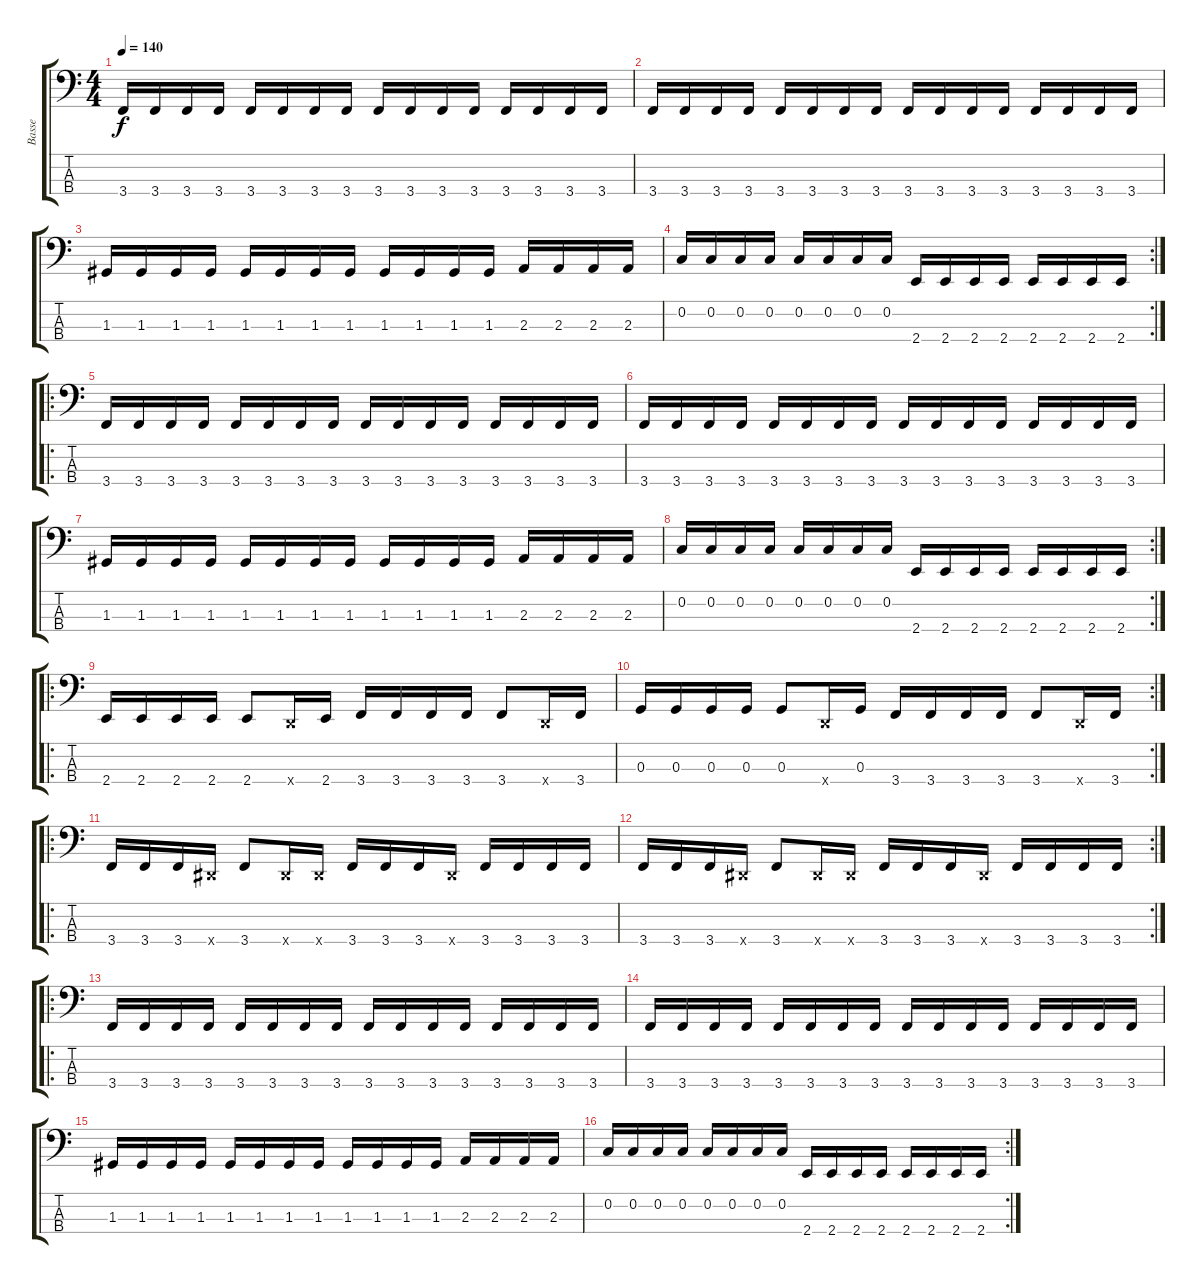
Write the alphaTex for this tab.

\track ("Basse" "Basse") {instrument electricbassfinger}
\staff {score tabs}
\tuning (F2 C2 G1 D1) {hide}
\ts (4 4)
\tempo 140
\clef f4
\ks c
3.4.16{dy f instrument electricbassfinger} 3.4.16 3.4.16 3.4.16 3.4.16 3.4.16 3.4.16 3.4.16 3.4.16 3.4.16 3.4.16 3.4.16 3.4.16 3.4.16 3.4.16 3.4.16 |
3.4.16 3.4.16 3.4.16 3.4.16 3.4.16 3.4.16 3.4.16 3.4.16 3.4.16 3.4.16 3.4.16 3.4.16 3.4.16 3.4.16 3.4.16 3.4.16 |
1.3.16 1.3.16 1.3.16 1.3.16 1.3.16 1.3.16 1.3.16 1.3.16 1.3.16 1.3.16 1.3.16 1.3.16 2.3.16 2.3.16 2.3.16 2.3.16 |
\rc 2
0.2.16 0.2.16 0.2.16 0.2.16 0.2.16 0.2.16 0.2.16 0.2.16 2.4.16 2.4.16 2.4.16 2.4.16 2.4.16 2.4.16 2.4.16 2.4.16 |
\ro
3.4.16 3.4.16 3.4.16 3.4.16 3.4.16 3.4.16 3.4.16 3.4.16 3.4.16 3.4.16 3.4.16 3.4.16 3.4.16 3.4.16 3.4.16 3.4.16 |
3.4.16 3.4.16 3.4.16 3.4.16 3.4.16 3.4.16 3.4.16 3.4.16 3.4.16 3.4.16 3.4.16 3.4.16 3.4.16 3.4.16 3.4.16 3.4.16 |
1.3.16 1.3.16 1.3.16 1.3.16 1.3.16 1.3.16 1.3.16 1.3.16 1.3.16 1.3.16 1.3.16 1.3.16 2.3.16 2.3.16 2.3.16 2.3.16 |
\rc 2
0.2.16 0.2.16 0.2.16 0.2.16 0.2.16 0.2.16 0.2.16 0.2.16 2.4.16 2.4.16 2.4.16 2.4.16 2.4.16 2.4.16 2.4.16 2.4.16 |
\ro
2.4.16 2.4.16 2.4.16 2.4.16 2.4.8 0.4{x}.16 2.4.16 3.4.16 3.4.16 3.4.16 3.4.16 3.4.8 0.4{x}.16 3.4.16 |
\rc 2
0.3.16 0.3.16 0.3.16 0.3.16 0.3.8 0.4{x}.16 0.3.16 3.4.16 3.4.16 3.4.16 3.4.16 3.4.8 0.4{x}.16 3.4.16 |
\ro
3.4.16 3.4.16 3.4.16 1.4{x}.16 3.4.8 1.4{x}.16 1.4{x}.16 3.4.16 3.4.16 3.4.16 1.4{x}.16 3.4.16 3.4.16 3.4.16 3.4.16 |
\rc 2
3.4.16 3.4.16 3.4.16 1.4{x}.16 3.4.8 1.4{x}.16 1.4{x}.16 3.4.16 3.4.16 3.4.16 1.4{x}.16 3.4.16 3.4.16 3.4.16 3.4.16 |
\ro
3.4.16 3.4.16 3.4.16 3.4.16 3.4.16 3.4.16 3.4.16 3.4.16 3.4.16 3.4.16 3.4.16 3.4.16 3.4.16 3.4.16 3.4.16 3.4.16 |
3.4.16 3.4.16 3.4.16 3.4.16 3.4.16 3.4.16 3.4.16 3.4.16 3.4.16 3.4.16 3.4.16 3.4.16 3.4.16 3.4.16 3.4.16 3.4.16 |
1.3.16 1.3.16 1.3.16 1.3.16 1.3.16 1.3.16 1.3.16 1.3.16 1.3.16 1.3.16 1.3.16 1.3.16 2.3.16 2.3.16 2.3.16 2.3.16 |
\rc 2
0.2.16 0.2.16 0.2.16 0.2.16 0.2.16 0.2.16 0.2.16 0.2.16 2.4.16 2.4.16 2.4.16 2.4.16 2.4.16 2.4.16 2.4.16 2.4.16
